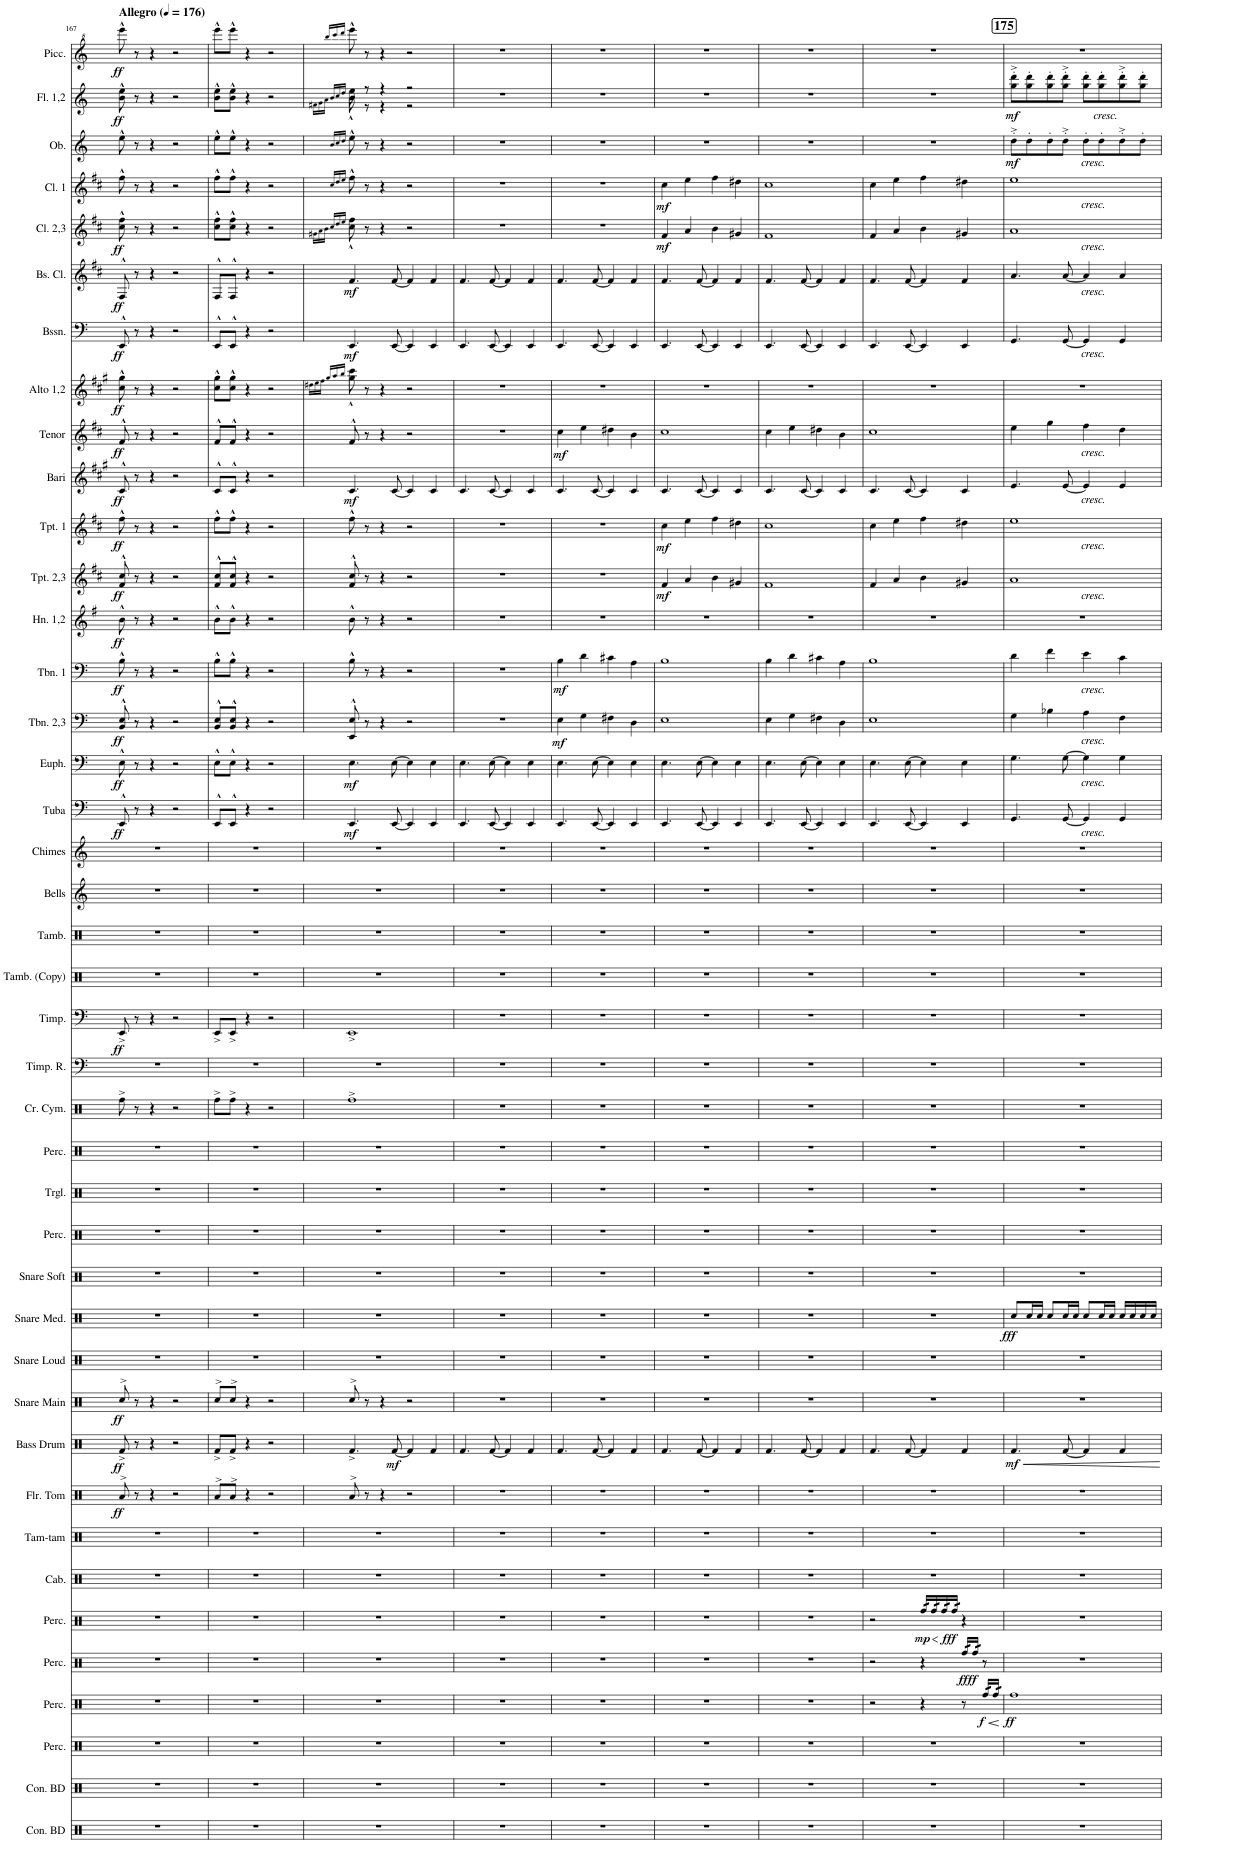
**kern	**kern	**kern	**kern	**dynam	**kern	**dynam	**kern	**dynam	**kern	**kern	**kern	**dynam	**kern	**dynam	**kern	**dynam	**kern	**kern	**dynam	**kern	**kern	**kern	**kern	**kern	**kern	**kern	**dynam	**kern	**kern	**kern	**kern	**kern	**dynam	**kern	**dynam	**kern	**dynam	**kern	**dynam	**kern	**dynam	**kern	**dynam	**kern	**dynam	**kern	**dynam	**kern	**dynam	**kern	**dynam	**kern	**dynam	**kern	**dynam	**kern	**dynam	**kern	**dynam	**kern	**dynam	**kern	**dynam	**kern	**dynam
*part41	*part40	*part39	*part38	*part38	*part37	*part37	*part36	*part36	*part35	*part34	*part33	*part33	*part32	*part32	*part31	*part31	*part30	*part29	*part29	*part28	*part27	*part26	*part25	*part24	*part23	*part22	*part22	*part21	*part20	*part19	*part18	*part17	*part17	*part16	*part16	*part15	*part15	*part14	*part14	*part13	*part13	*part12	*part12	*part11	*part11	*part10	*part10	*part9	*part9	*part8	*part8	*part7	*part7	*part6	*part6	*part5	*part5	*part4	*part4	*part3	*part3	*part2	*part2	*part1	*part1
*staff41	*staff40	*staff39	*staff38	*staff38	*staff37	*staff37	*staff36	*staff36	*staff35	*staff34	*staff33	*staff33	*staff32	*staff32	*staff31	*staff31	*staff30	*staff29	*staff29	*staff28	*staff27	*staff26	*staff25	*staff24	*staff23	*staff22	*staff22	*staff21	*staff20	*staff19	*staff18	*staff17	*staff17	*staff16	*staff16	*staff15	*staff15	*staff14	*staff14	*staff13	*staff13	*staff12	*staff12	*staff11	*staff11	*staff10	*staff10	*staff9	*staff9	*staff8	*staff8	*staff7	*staff7	*staff6	*staff6	*staff5	*staff5	*staff4	*staff4	*staff3	*staff3	*staff2	*staff2	*staff1	*staff1
*I"Concert Bass Drum	*I"Concert Bass Drum	*I"Percussion	*I"Percussion	*	*I"Percussion	*	*I"Percussion	*	*I"Cabasa	*I"Large Tam-tam	*I"Deep Floor Tom	*	*I"Bass Drum	*	*I"Snare Main	*	*I"Snare Loud	*I"Snare Medium	*	*I"Snare Soft	*I"Snare Drum Bass Drum	*I"Triangle	*I"Percussion	*I"Crash Cymbal	*I"Timpani Rolls	*I"Timpani	*	*I"Tambourine (Copy)	*I"Tambourine	*I"Bells	*I"Chimes	*I"Tuba	*	*I"Euphonium	*	*I"2nd &amp; 3rd Trombones	*	*I"1st Trombone	*	*I"1st &amp; 2nd Horns in F	*	*I"2nd &amp; 3rd Bb Trumpets	*	*I"1st Bb Trumpet	*	*I"Eb Baritone Saxophone	*	*I"Bb Tenor Saxophone	*	*I"1st &amp; 2nd Eb Alto Saxophones	*	*I"Bassoon	*	*I"Bb Bass Clarinet	*	*I"2nd &amp; 3rd Bb Clarinets	*	*I"1st Bb Clarinet	*	*I"Oboe	*	*I"1st &amp; 2nd Flutes	*	*I"Piccolo	*
*I'Con. BD	*I'Con. BD	*I'Perc.	*I'Perc.	*	*I'Perc.	*	*I'Perc.	*	*I'Cab.	*I'Tam-tam	*I'Flr. Tom	*	*I'Bass Drum	*	*I'Snare Main	*	*I'Snare Loud	*I'Snare Med.	*	*I'Snare Soft	*	*I'Trgl.	*I'Perc.	*I'Cr. Cym.	*I'Timp. R.	*I'Timp.	*	*I'Tamb. (Copy)	*I'Tamb.	*I'Bells	*I'Chimes	*I'Tuba	*	*I'Euph.	*	*I'Tbn. 2,3	*	*I'Tbn. 1	*	*I'Hn. 1,2	*	*I'Tpt. 2,3	*	*I'Tpt. 1	*	*I'Bari	*	*I'Tenor	*	*I'Alto 1,2	*	*I'Bssn.	*	*I'Bs. Cl.	*	*I'Cl. 2,3	*	*I'Cl. 1	*	*I'Ob.	*	*I'Fl. 1,2	*	*I'Picc.	*
!!LO:PB:g=z
*clefX	*clefX	*clefX	*clefX	*	*clefX	*	*clefX	*	*clefX	*clefX	*clefX	*	*clefX	*	*clefX	*	*clefX	*clefX	*	*clefX	*clefX	*clefX	*clefX	*clefX	*clefF4	*clefF4	*	*clefX	*clefX	*clefG2	*clefG2	*clefF4	*	*clefF4	*	*clefF4	*	*clefF4	*	*clefG2	*	*clefG2	*	*clefG2	*	*clefG2	*	*clefG2	*	*clefG2	*	*clefF4	*	*clefG2	*	*clefG2	*	*clefG2	*	*clefG2	*	*clefG2	*	*clefG^2	*
*	*	*	*	*	*	*	*	*	*	*	*	*	*	*	*	*	*	*	*	*	*	*	*	*	*	*	*	*	*	*Trd-14c-24	*	*	*	*	*	*	*	*	*	*Trd4c7	*	*Trd1c2	*	*Trd1c2	*	*Trd12c21	*	*Trd8c14	*	*Trd5c9	*	*	*	*Trd8c14	*	*Trd1c2	*	*Trd1c2	*	*	*	*	*	*Trd-7c-12	*
*k[]	*k[]	*k[]	*k[]	*	*k[]	*	*k[]	*	*k[]	*k[]	*k[]	*	*k[]	*	*k[]	*	*k[]	*k[]	*	*k[]	*k[]	*k[]	*k[]	*k[]	*k[]	*k[]	*	*k[]	*k[]	*k[]	*k[]	*k[]	*	*k[]	*	*k[]	*	*k[]	*	*k[f#]	*	*k[f#c#]	*	*k[f#c#]	*	*k[f#c#g#]	*	*k[f#c#]	*	*k[f#c#g#]	*	*k[]	*	*k[f#c#]	*	*k[f#c#]	*	*k[f#c#]	*	*k[]	*	*k[]	*	*k[]	*
*M4/4	*M4/4	*M4/4	*M4/4	*	*M4/4	*	*M4/4	*	*M4/4	*M4/4	*M4/4	*	*M4/4	*	*M4/4	*	*M4/4	*M4/4	*	*M4/4	*M4/4	*M4/4	*M4/4	*M4/4	*M4/4	*M4/4	*	*M4/4	*M4/4	*M4/4	*M4/4	*M4/4	*	*M4/4	*	*M4/4	*	*M4/4	*	*M4/4	*	*M4/4	*	*M4/4	*	*M4/4	*	*M4/4	*	*M4/4	*	*M4/4	*	*M4/4	*	*M4/4	*	*M4/4	*	*M4/4	*	*M4/4	*	*M4/4	*
*MM176	*MM176	*MM176	*MM176	*	*MM176	*	*MM176	*	*MM176	*MM176	*MM176	*	*MM176	*	*MM176	*	*MM176	*MM176	*	*MM176	*MM176	*MM176	*MM176	*MM176	*MM176	*MM176	*	*MM176	*MM176	*MM176	*MM176	*MM176	*	*MM176	*	*MM176	*	*MM176	*	*MM176	*	*MM176	*	*MM176	*	*MM176	*	*MM176	*	*MM176	*	*MM176	*	*MM176	*	*MM176	*	*MM176	*	*MM176	*	*MM176	*	*MM176	*
=167	=167	=167	=167	=167	=167	=167	=167	=167	=167	=167	=167	=167	=167	=167	=167	=167	=167	=167	=167	=167	=167	=167	=167	=167	=167	=167	=167	=167	=167	=167	=167	=167	=167	=167	=167	=167	=167	=167	=167	=167	=167	=167	=167	=167	=167	=167	=167	=167	=167	=167	=167	=167	=167	=167	=167	=167	=167	=167	=167	=167	=167	=167	=167	=167	=167
!	!	!	!	!	!	!	!	!	!	!	!	!	!	!	!	!	!	!	!	!	!	!	!	!	!	!	!	!	!	!	!	!	!	!	!	!	!	!	!	!	!	!	!	!	!	!	!	!	!	!	!	!	!	!	!	!	!	!	!	!	!	!	!	!LO:TX:a:B:t=Allegro	!
!	!	!	!	!	!	!	!	!	!	!	!	!LO:DY:b	!	!LO:DY:b	!	!LO:DY:b	!	!	!	!	!	!	!	!	!	!	!LO:DY:b	!	!	!	!	!	!LO:DY:b	!	!LO:DY:b	!	!LO:DY:b	!	!LO:DY:b	!	!LO:DY:b	!	!LO:DY:b	!	!LO:DY:b	!	!LO:DY:b	!	!LO:DY:b	!	!LO:DY:b	!	!LO:DY:b	!	!LO:DY:b	!	!LO:DY:b	!	!	!	!	!	!LO:DY:b	!	!LO:DY:b
1r	1r	1r	1r	.	1r	.	1r	.	1r	1r	8Ra^>/	ff	8Rf^/	ff	8Rcc^>/	ff	1r	1r	.	1r	1r	1r	1r	8Rff^\	1r	8EE^/	ff	1r	1r	1r	1r	8EE^^/	ff	8E^^\	ff	8BB/^^ 8E/^^	ff	8B^^\	ff	8b^^\	ff	8f#/^^ 8cc#/^^	ff	8ff#^^\	ff	8c#^^/	ff	8f#^^/	ff	8cc#\^^ 8gg#\^^	ff	8EE^^/	ff	8F#^^/	ff	8cc#\^^ 8ff#\^^	ff	8ff#^^\	.	8ee^^\	.	8b\^^ 8ee\^^	ff	8eeee^^\	ff
.	.	.	.	.	.	.	.	.	.	.	8r	.	8r	.	8r	.	.	.	.	.	.	.	.	8r	.	8r	.	.	.	.	.	8r	.	8r	.	8r	.	8r	.	8r	.	8r	.	8r	.	8r	.	8r	.	8r	.	8r	.	8r	.	8r	.	8r	.	8r	.	8r	.	8r	.
.	.	.	.	.	.	.	.	.	.	.	4r	.	4r	.	4r	.	.	.	.	.	.	.	.	4r	.	4r	.	.	.	.	.	4r	.	4r	.	4r	.	4r	.	4r	.	4r	.	4r	.	4r	.	4r	.	4r	.	4r	.	4r	.	4r	.	4r	.	4r	.	4r	.	4r	.
.	.	.	.	.	.	.	.	.	.	.	2r	.	2r	.	2r	.	.	.	.	.	.	.	.	2r	.	2r	.	.	.	.	.	2r	.	2r	.	2r	.	2r	.	2r	.	2r	.	2r	.	2r	.	2r	.	2r	.	2r	.	2r	.	2r	.	2r	.	2r	.	2r	.	2r	.
=168	=168	=168	=168	=168	=168	=168	=168	=168	=168	=168	=168	=168	=168	=168	=168	=168	=168	=168	=168	=168	=168	=168	=168	=168	=168	=168	=168	=168	=168	=168	=168	=168	=168	=168	=168	=168	=168	=168	=168	=168	=168	=168	=168	=168	=168	=168	=168	=168	=168	=168	=168	=168	=168	=168	=168	=168	=168	=168	=168	=168	=168	=168	=168	=168	=168
1r	1r	1r	1r	.	1r	.	1r	.	1r	1r	8Ra^>/L	.	8Rf^/L	.	8Rcc^>/L	.	1r	1r	.	1r	1r	1r	1r	8Rff^\L	1r	8EE^/L	.	1r	1r	1r	1r	8EE^^/L	.	8E^^\L	.	8BB/^^ 8E/^^L	.	8B^^\L	.	8b^^\L	.	8f#/^^ 8cc#/^^L	.	8ff#^^\L	.	8c#^^/L	.	8f#^^/L	.	8cc#\^^ 8gg#\^^L	.	8EE^^/L	.	8F#^^/L	.	8cc#\^^ 8ff#\^^L	.	8ff#^^\L	.	8ee^^\L	.	8b\^^ 8ee\^^L	.	8eeee^^\L	.
.	.	.	.	.	.	.	.	.	.	.	8Ra^>/J	.	8Rf^/J	.	8Rcc^>/J	.	.	.	.	.	.	.	.	8Rff^\J	.	8EE^/J	.	.	.	.	.	8EE^^/J	.	8E^^\J	.	8BB/^^ 8E/^^J	.	8B^^\J	.	8b^^\J	.	8f#/^^ 8cc#/^^J	.	8ff#^^\J	.	8c#^^/J	.	8f#^^/J	.	8cc#\^^ 8gg#\^^J	.	8EE^^/J	.	8F#^^/J	.	8cc#\^^ 8ff#\^^J	.	8ff#^^\J	.	8ee^^\J	.	8b\^^ 8ee\^^J	.	8eeee^^\J	.
.	.	.	.	.	.	.	.	.	.	.	4r	.	4r	.	4r	.	.	.	.	.	.	.	.	4r	.	4r	.	.	.	.	.	4r	.	4r	.	4r	.	4r	.	4r	.	4r	.	4r	.	4r	.	4r	.	4r	.	4r	.	4r	.	4r	.	4r	.	4r	.	4r	.	4r	.
.	.	.	.	.	.	.	.	.	.	.	2r	.	2r	.	2r	.	.	.	.	.	.	.	.	2r	.	2r	.	.	.	.	.	2r	.	2r	.	2r	.	2r	.	2r	.	2r	.	2r	.	2r	.	2r	.	2r	.	2r	.	2r	.	2r	.	2r	.	2r	.	2r	.	2r	.
=169	=169	=169	=169	=169	=169	=169	=169	=169	=169	=169	=169	=169	=169	=169	=169	=169	=169	=169	=169	=169	=169	=169	=169	=169	=169	=169	=169	=169	=169	=169	=169	=169	=169	=169	=169	=169	=169	=169	=169	=169	=169	=169	=169	=169	=169	=169	=169	=169	=169	=169	=169	=169	=169	=169	=169	=169	=169	=169	=169	=169	=169	=169	=169	=169	=169
*	*	*	*	*	*	*	*	*	*	*	*	*	*	*	*	*	*	*	*	*	*	*	*	*	*	*	*	*	*	*	*	*	*	*	*	*	*	*	*	*	*	*	*	*	*	*	*	*	*	*^	*	*	*	*	*	*^	*	*	*	*	*	*^	*	*	*
.	.	.	.	.	.	.	.	.	.	.	.	.	.	.	.	.	.	.	.	.	.	.	.	.	.	.	.	.	.	.	.	.	.	.	.	.	.	.	.	.	.	.	.	.	.	.	.	.	.	16qgg#/LL	16qdd#X\LL	.	.	.	.	.	16qcc#/LL	16qg#X\LL	.	16qcc#/LL	.	16qb/LL	.	16qb/LL	16qf#X\LL	.	16qbbb/LL	.
.	.	.	.	.	.	.	.	.	.	.	.	.	.	.	.	.	.	.	.	.	.	.	.	.	.	.	.	.	.	.	.	.	.	.	.	.	.	.	.	.	.	.	.	.	.	.	.	.	.	16qaa/	16qee\	.	.	.	.	.	16qdd/	16qa\	.	16qdd/	.	16qcc/	.	16qcc/	16qg\	.	16qcccc/	.
.	.	.	.	.	.	.	.	.	.	.	.	.	.	.	.	.	.	.	.	.	.	.	.	.	.	.	.	.	.	.	.	.	.	.	.	.	.	.	.	.	.	.	.	.	.	.	.	.	.	16qbb/JJ	16qff#\JJ	.	.	.	.	.	16qee/JJ	16qb\JJ	.	16qee/JJ	.	16qdd/JJ	.	16qdd/JJ	16qa\JJ	.	16qdddd/JJ	.
!	!	!	!	!	!	!	!	!	!	!	!	!	!	!	!	!	!	!	!	!	!	!	!	!	!	!	!	!	!	!	!	!	!LO:DY:b	!	!LO:DY:b	!	!	!	!	!	!	!	!	!	!	!	!LO:DY:b	!	!	!	!	!	!	!LO:DY:b	!	!LO:DY:b	!	!	!	!	!	!	!	!	!	!	!	!
1r	1r	1r	1r	.	1r	.	1r	.	1r	1r	8Ra^>/	.	4.Rf^/	.	8Rcc^>/	.	1r	1r	.	1r	1r	1r	1r	1Rff^	1r	1EE^	.	1r	1r	1r	1r	4.EE/	mf	4.E\	mf	8EE/^^ 8E/^^	.	8B^^\	.	8b^^\	.	8f#/^^ 8cc#/^^	.	8ff#^^\	.	4.c#/	mf	8f#^^/	.	8ccc#^^\	8gg#^^\	.	4.EE/	mf	4.f#/	mf	8ff#^^\	8cc#^^\	.	8ff#^^\	.	8ee^^\	.	8ee^^\	8b^^\	.	8eeee^^\	.
.	.	.	.	.	.	.	.	.	.	.	8r	.	.	.	8r	.	.	.	.	.	.	.	.	.	.	.	.	.	.	.	.	.	.	.	.	8r	.	8r	.	8r	.	8r	.	8r	.	.	.	8r	.	8r	8ryy	.	.	.	.	.	8r	8ryy	.	8r	.	8r	.	8r	8r	.	8r	.
.	.	.	.	.	.	.	.	.	.	.	4r	.	.	.	4r	.	.	.	.	.	.	.	.	.	.	.	.	.	.	.	.	.	.	.	.	4r	.	4r	.	4r	.	4r	.	4r	.	.	.	4r	.	4r	4ryy	.	.	.	.	.	4r	4ryy	.	4r	.	4r	.	4r	4r	.	4r	.
!	!	!	!	!	!	!	!	!	!	!	!	!	!	!LO:DY:b	!	!	!	!	!	!	!	!	!	!	!	!	!	!	!	!	!	!	!	!	!	!	!	!	!	!	!	!	!	!	!	!	!	!	!	!	!	!	!	!	!	!	!	!	!	!	!	!	!	!	!	!	!	!
.	.	.	.	.	.	.	.	.	.	.	.	.	[8Rf/	mf	.	.	.	.	.	.	.	.	.	.	.	.	.	.	.	.	.	[8EE/	.	[8E\	.	.	.	.	.	.	.	.	.	.	.	[8c#/	.	.	.	.	.	.	[8EE/	.	[8f#/	.	.	.	.	.	.	.	.	.	.	.	.	.
.	.	.	.	.	.	.	.	.	.	.	2r	.	4Rf/]	.	2r	.	.	.	.	.	.	.	.	.	.	.	.	.	.	.	.	4EE/]	.	4E\]	.	2r	.	2r	.	2r	.	2r	.	2r	.	4c#/]	.	2r	.	2r	2ryy	.	4EE/]	.	4f#/]	.	2r	2ryy	.	2r	.	2r	.	2r	2r	.	2r	.
.	.	.	.	.	.	.	.	.	.	.	.	.	4Rf/	.	.	.	.	.	.	.	.	.	.	.	.	.	.	.	.	.	.	4EE/	.	4E\	.	.	.	.	.	.	.	.	.	.	.	4c#/	.	.	.	.	.	.	4EE/	.	4f#/	.	.	.	.	.	.	.	.	.	.	.	.	.
*	*	*	*	*	*	*	*	*	*	*	*	*	*	*	*	*	*	*	*	*	*	*	*	*	*	*	*	*	*	*	*	*	*	*	*	*	*	*	*	*	*	*	*	*	*	*	*	*	*	*v	*v	*	*	*	*	*	*v	*v	*	*	*	*	*	*v	*v	*	*	*
=170	=170	=170	=170	=170	=170	=170	=170	=170	=170	=170	=170	=170	=170	=170	=170	=170	=170	=170	=170	=170	=170	=170	=170	=170	=170	=170	=170	=170	=170	=170	=170	=170	=170	=170	=170	=170	=170	=170	=170	=170	=170	=170	=170	=170	=170	=170	=170	=170	=170	=170	=170	=170	=170	=170	=170	=170	=170	=170	=170	=170	=170	=170	=170	=170	=170
1r	1r	1r	1r	.	1r	.	1r	.	1r	1r	1r	.	4.Rf/	.	1r	.	1r	1r	.	1r	1r	1r	1r	1r	1r	1r	.	1r	1r	1r	1r	4.EE/	.	4.E\	.	1r	.	1r	.	1r	.	1r	.	1r	.	4.c#/	.	1r	.	1r	.	4.EE/	.	4.f#/	.	1r	.	1r	.	1r	.	1r	.	1r	.
.	.	.	.	.	.	.	.	.	.	.	.	.	[8Rf/	.	.	.	.	.	.	.	.	.	.	.	.	.	.	.	.	.	.	[8EE/	.	[8E\	.	.	.	.	.	.	.	.	.	.	.	[8c#/	.	.	.	.	.	[8EE/	.	[8f#/	.	.	.	.	.	.	.	.	.	.	.
.	.	.	.	.	.	.	.	.	.	.	.	.	4Rf/]	.	.	.	.	.	.	.	.	.	.	.	.	.	.	.	.	.	.	4EE/]	.	4E\]	.	.	.	.	.	.	.	.	.	.	.	4c#/]	.	.	.	.	.	4EE/]	.	4f#/]	.	.	.	.	.	.	.	.	.	.	.
.	.	.	.	.	.	.	.	.	.	.	.	.	4Rf/	.	.	.	.	.	.	.	.	.	.	.	.	.	.	.	.	.	.	4EE/	.	4E\	.	.	.	.	.	.	.	.	.	.	.	4c#/	.	.	.	.	.	4EE/	.	4f#/	.	.	.	.	.	.	.	.	.	.	.
=171	=171	=171	=171	=171	=171	=171	=171	=171	=171	=171	=171	=171	=171	=171	=171	=171	=171	=171	=171	=171	=171	=171	=171	=171	=171	=171	=171	=171	=171	=171	=171	=171	=171	=171	=171	=171	=171	=171	=171	=171	=171	=171	=171	=171	=171	=171	=171	=171	=171	=171	=171	=171	=171	=171	=171	=171	=171	=171	=171	=171	=171	=171	=171	=171	=171
!	!	!	!	!	!	!	!	!	!	!	!	!	!	!	!	!	!	!	!	!	!	!	!	!	!	!	!	!	!	!	!	!	!	!	!	!	!LO:DY:b	!	!LO:DY:b	!	!	!	!	!	!	!	!	!	!LO:DY:b	!	!	!	!	!	!	!	!	!	!	!	!	!	!	!	!
1r	1r	1r	1r	.	1r	.	1r	.	1r	1r	1r	.	4.Rf/	.	1r	.	1r	1r	.	1r	1r	1r	1r	1r	1r	1r	.	1r	1r	1r	1r	4.EE/	.	4.E\	.	4E\	mf	4B\	mf	1r	.	1r	.	1r	.	4.c#/	.	4cc#\	mf	1r	.	4.EE/	.	4.f#/	.	1r	.	1r	.	1r	.	1r	.	1r	.
.	.	.	.	.	.	.	.	.	.	.	.	.	.	.	.	.	.	.	.	.	.	.	.	.	.	.	.	.	.	.	.	.	.	.	.	4G\	.	4d\	.	.	.	.	.	.	.	.	.	4ee\	.	.	.	.	.	.	.	.	.	.	.	.	.	.	.	.	.
.	.	.	.	.	.	.	.	.	.	.	.	.	[8Rf/	.	.	.	.	.	.	.	.	.	.	.	.	.	.	.	.	.	.	[8EE/	.	[8E\	.	.	.	.	.	.	.	.	.	.	.	[8c#/	.	.	.	.	.	[8EE/	.	[8f#/	.	.	.	.	.	.	.	.	.	.	.
.	.	.	.	.	.	.	.	.	.	.	.	.	4Rf/]	.	.	.	.	.	.	.	.	.	.	.	.	.	.	.	.	.	.	4EE/]	.	4E\]	.	4F#X\	.	4c#X\	.	.	.	.	.	.	.	4c#/]	.	4dd#X\	.	.	.	4EE/]	.	4f#/]	.	.	.	.	.	.	.	.	.	.	.
.	.	.	.	.	.	.	.	.	.	.	.	.	4Rf/	.	.	.	.	.	.	.	.	.	.	.	.	.	.	.	.	.	.	4EE/	.	4E\	.	4D\	.	4A\	.	.	.	.	.	.	.	4c#/	.	4b\	.	.	.	4EE/	.	4f#/	.	.	.	.	.	.	.	.	.	.	.
=172	=172	=172	=172	=172	=172	=172	=172	=172	=172	=172	=172	=172	=172	=172	=172	=172	=172	=172	=172	=172	=172	=172	=172	=172	=172	=172	=172	=172	=172	=172	=172	=172	=172	=172	=172	=172	=172	=172	=172	=172	=172	=172	=172	=172	=172	=172	=172	=172	=172	=172	=172	=172	=172	=172	=172	=172	=172	=172	=172	=172	=172	=172	=172	=172	=172
!	!	!	!	!	!	!	!	!	!	!	!	!	!	!	!	!	!	!	!	!	!	!	!	!	!	!	!	!	!	!	!	!	!	!	!	!	!	!	!	!	!	!	!LO:DY:b	!	!LO:DY:b	!	!	!	!	!	!	!	!	!	!	!	!LO:DY:b	!	!LO:DY:b	!	!	!	!	!	!
1r	1r	1r	1r	.	1r	.	1r	.	1r	1r	1r	.	4.Rf/	.	1r	.	1r	1r	.	1r	1r	1r	1r	1r	1r	1r	.	1r	1r	1r	1r	4.EE/	.	4.E\	.	1E	.	1B	.	1r	.	4f#/	mf	4cc#\	mf	4.c#/	.	1cc#	.	1r	.	4.EE/	.	4.f#/	.	4f#/	mf	4cc#\	mf	1r	.	1r	.	1r	.
.	.	.	.	.	.	.	.	.	.	.	.	.	.	.	.	.	.	.	.	.	.	.	.	.	.	.	.	.	.	.	.	.	.	.	.	.	.	.	.	.	.	4a/	.	4ee\	.	.	.	.	.	.	.	.	.	.	.	4a/	.	4ee\	.	.	.	.	.	.	.
.	.	.	.	.	.	.	.	.	.	.	.	.	[8Rf/	.	.	.	.	.	.	.	.	.	.	.	.	.	.	.	.	.	.	[8EE/	.	[8E\	.	.	.	.	.	.	.	.	.	.	.	[8c#/	.	.	.	.	.	[8EE/	.	[8f#/	.	.	.	.	.	.	.	.	.	.	.
.	.	.	.	.	.	.	.	.	.	.	.	.	4Rf/]	.	.	.	.	.	.	.	.	.	.	.	.	.	.	.	.	.	.	4EE/]	.	4E\]	.	.	.	.	.	.	.	4b\	.	4ff#\	.	4c#/]	.	.	.	.	.	4EE/]	.	4f#/]	.	4b\	.	4ff#\	.	.	.	.	.	.	.
.	.	.	.	.	.	.	.	.	.	.	.	.	4Rf/	.	.	.	.	.	.	.	.	.	.	.	.	.	.	.	.	.	.	4EE/	.	4E\	.	.	.	.	.	.	.	4g#X/	.	4dd#X\	.	4c#/	.	.	.	.	.	4EE/	.	4f#/	.	4g#X/	.	4dd#X\	.	.	.	.	.	.	.
=173	=173	=173	=173	=173	=173	=173	=173	=173	=173	=173	=173	=173	=173	=173	=173	=173	=173	=173	=173	=173	=173	=173	=173	=173	=173	=173	=173	=173	=173	=173	=173	=173	=173	=173	=173	=173	=173	=173	=173	=173	=173	=173	=173	=173	=173	=173	=173	=173	=173	=173	=173	=173	=173	=173	=173	=173	=173	=173	=173	=173	=173	=173	=173	=173	=173
1r	1r	1r	1r	.	1r	.	1r	.	1r	1r	1r	.	4.Rf/	.	1r	.	1r	1r	.	1r	1r	1r	1r	1r	1r	1r	.	1r	1r	1r	1r	4.EE/	.	4.E\	.	4E\	.	4B\	.	1r	.	1f#	.	1cc#	.	4.c#/	.	4cc#\	.	1r	.	4.EE/	.	4.f#/	.	1f#	.	1cc#	.	1r	.	1r	.	1r	.
.	.	.	.	.	.	.	.	.	.	.	.	.	.	.	.	.	.	.	.	.	.	.	.	.	.	.	.	.	.	.	.	.	.	.	.	4G\	.	4d\	.	.	.	.	.	.	.	.	.	4ee\	.	.	.	.	.	.	.	.	.	.	.	.	.	.	.	.	.
.	.	.	.	.	.	.	.	.	.	.	.	.	[8Rf/	.	.	.	.	.	.	.	.	.	.	.	.	.	.	.	.	.	.	[8EE/	.	[8E\	.	.	.	.	.	.	.	.	.	.	.	[8c#/	.	.	.	.	.	[8EE/	.	[8f#/	.	.	.	.	.	.	.	.	.	.	.
.	.	.	.	.	.	.	.	.	.	.	.	.	4Rf/]	.	.	.	.	.	.	.	.	.	.	.	.	.	.	.	.	.	.	4EE/]	.	4E\]	.	4F#X\	.	4c#X\	.	.	.	.	.	.	.	4c#/]	.	4dd#X\	.	.	.	4EE/]	.	4f#/]	.	.	.	.	.	.	.	.	.	.	.
.	.	.	.	.	.	.	.	.	.	.	.	.	4Rf/	.	.	.	.	.	.	.	.	.	.	.	.	.	.	.	.	.	.	4EE/	.	4E\	.	4D\	.	4A\	.	.	.	.	.	.	.	4c#/	.	4b\	.	.	.	4EE/	.	4f#/	.	.	.	.	.	.	.	.	.	.	.
=174	=174	=174	=174	=174	=174	=174	=174	=174	=174	=174	=174	=174	=174	=174	=174	=174	=174	=174	=174	=174	=174	=174	=174	=174	=174	=174	=174	=174	=174	=174	=174	=174	=174	=174	=174	=174	=174	=174	=174	=174	=174	=174	=174	=174	=174	=174	=174	=174	=174	=174	=174	=174	=174	=174	=174	=174	=174	=174	=174	=174	=174	=174	=174	=174	=174
1r	1r	1r	2r	.	2r	.	2r	.	1r	1r	1r	.	4.Rf/	.	1r	.	1r	1r	.	1r	1r	1r	1r	1r	1r	1r	.	1r	1r	1r	1r	4.EE/	.	4.E\	.	1E	.	1B	.	1r	.	4f#/	.	4cc#\	.	4.c#/	.	1cc#	.	1r	.	4.EE/	.	4.f#/	.	4f#/	.	4cc#\	.	1r	.	1r	.	1r	.
.	.	.	.	.	.	.	.	.	.	.	.	.	.	.	.	.	.	.	.	.	.	.	.	.	.	.	.	.	.	.	.	.	.	.	.	.	.	.	.	.	.	4a/	.	4ee\	.	.	.	.	.	.	.	.	.	.	.	4a/	.	4ee\	.	.	.	.	.	.	.
.	.	.	.	.	.	.	.	.	.	.	.	.	[8Rf/	.	.	.	.	.	.	.	.	.	.	.	.	.	.	.	.	.	.	[8EE/	.	[8E\	.	.	.	.	.	.	.	.	.	.	.	[8c#/	.	.	.	.	.	[8EE/	.	[8f#/	.	.	.	.	.	.	.	.	.	.	.
!	!	!	!	!	!	!	!	!LO:HP:b	!	!	!	!	!	!	!	!	!	!	!	!	!	!	!	!	!	!	!	!	!	!	!	!	!	!	!	!	!	!	!	!	!	!	!	!	!	!	!	!	!	!	!	!	!	!	!	!	!	!	!	!	!	!	!	!	!
!	!	!	!	!	!	!	!	!LO:DY:n=1:b	!	!	!	!	!	!	!	!	!	!	!	!	!	!	!	!	!	!	!	!	!	!	!	!	!	!	!	!	!	!	!	!	!	!	!	!	!	!	!	!	!	!	!	!	!	!	!	!	!	!	!	!	!	!	!	!	!
*	*	*	*	*	*	*	*tremolo	*	*	*	*	*	*	*	*	*	*	*	*	*	*	*	*	*	*	*	*	*	*	*	*	*	*	*	*	*	*	*	*	*	*	*	*	*	*	*	*	*	*	*	*	*	*	*	*	*	*	*	*	*	*	*	*	*	*
.	.	.	4r	.	4r	.	32Rff/LLL	< mp	.	.	.	.	4Rf/]	.	.	.	.	.	.	.	.	.	.	.	.	.	.	.	.	.	.	4EE/]	.	4E\]	.	.	.	.	.	.	.	4b\	.	4ff#\	.	4c#/]	.	.	.	.	.	4EE/]	.	4f#/]	.	4b\	.	4ff#\	.	.	.	.	.	.	.
.	.	.	.	.	.	.	32Rff/	.	.	.	.	.	.	.	.	.	.	.	.	.	.	.	.	.	.	.	.	.	.	.	.	.	.	.	.	.	.	.	.	.	.	.	.	.	.	.	.	.	.	.	.	.	.	.	.	.	.	.	.	.	.	.	.	.	.
.	.	.	.	.	.	.	32Rff/	.	.	.	.	.	.	.	.	.	.	.	.	.	.	.	.	.	.	.	.	.	.	.	.	.	.	.	.	.	.	.	.	.	.	.	.	.	.	.	.	.	.	.	.	.	.	.	.	.	.	.	.	.	.	.	.	.	.
.	.	.	.	.	.	.	32Rff/	.	.	.	.	.	.	.	.	.	.	.	.	.	.	.	.	.	.	.	.	.	.	.	.	.	.	.	.	.	.	.	.	.	.	.	.	.	.	.	.	.	.	.	.	.	.	.	.	.	.	.	.	.	.	.	.	.	.
.	.	.	.	.	.	.	32Rff/	.	.	.	.	.	.	.	.	.	.	.	.	.	.	.	.	.	.	.	.	.	.	.	.	.	.	.	.	.	.	.	.	.	.	.	.	.	.	.	.	.	.	.	.	.	.	.	.	.	.	.	.	.	.	.	.	.	.
.	.	.	.	.	.	.	32Rff/	.	.	.	.	.	.	.	.	.	.	.	.	.	.	.	.	.	.	.	.	.	.	.	.	.	.	.	.	.	.	.	.	.	.	.	.	.	.	.	.	.	.	.	.	.	.	.	.	.	.	.	.	.	.	.	.	.	.
!	!	!	!	!	!	!	!	!LO:DY:n=2:b	!	!	!	!	!	!	!	!	!	!	!	!	!	!	!	!	!	!	!	!	!	!	!	!	!	!	!	!	!	!	!	!	!	!	!	!	!	!	!	!	!	!	!	!	!	!	!	!	!	!	!	!	!	!	!	!	!
.	.	.	.	.	.	.	32Rff/	[ fff	.	.	.	.	.	.	.	.	.	.	.	.	.	.	.	.	.	.	.	.	.	.	.	.	.	.	.	.	.	.	.	.	.	.	.	.	.	.	.	.	.	.	.	.	.	.	.	.	.	.	.	.	.	.	.	.	.
.	.	.	.	.	.	.	32Rff/JJJ	.	.	.	.	.	.	.	.	.	.	.	.	.	.	.	.	.	.	.	.	.	.	.	.	.	.	.	.	.	.	.	.	.	.	.	.	.	.	.	.	.	.	.	.	.	.	.	.	.	.	.	.	.	.	.	.	.	.
*	*	*	*	*	*	*	*Xtremolo	*	*	*	*	*	*	*	*	*	*	*	*	*	*	*	*	*	*	*	*	*	*	*	*	*	*	*	*	*	*	*	*	*	*	*	*	*	*	*	*	*	*	*	*	*	*	*	*	*	*	*	*	*	*	*	*	*	*
!	!	!	!	!	!	!LO:DY:b	!	!	!	!	!	!	!	!	!	!	!	!	!	!	!	!	!	!	!	!	!	!	!	!	!	!	!	!	!	!	!	!	!	!	!	!	!	!	!	!	!	!	!	!	!	!	!	!	!	!	!	!	!	!	!	!	!	!	!
*	*	*	*	*	*tremolo	*	*	*	*	*	*	*	*	*	*	*	*	*	*	*	*	*	*	*	*	*	*	*	*	*	*	*	*	*	*	*	*	*	*	*	*	*	*	*	*	*	*	*	*	*	*	*	*	*	*	*	*	*	*	*	*	*	*	*	*
.	.	.	8r	.	32Rff/LLL	f	4r	.	.	.	.	.	4Rf/	.	.	.	.	.	.	.	.	.	.	.	.	.	.	.	.	.	.	4EE/	.	4E\	.	.	.	.	.	.	.	4g#X/	.	4dd#X\	.	4c#/	.	.	.	.	.	4EE/	.	4f#/	.	4g#X/	.	4dd#X\	.	.	.	.	.	.	.
.	.	.	.	.	32Rff/	.	.	.	.	.	.	.	.	.	.	.	.	.	.	.	.	.	.	.	.	.	.	.	.	.	.	.	.	.	.	.	.	.	.	.	.	.	.	.	.	.	.	.	.	.	.	.	.	.	.	.	.	.	.	.	.	.	.	.	.
!	!	!	!	!	!	!LO:DY:b	!	!	!	!	!	!	!	!	!	!	!	!	!	!	!	!	!	!	!	!	!	!	!	!	!	!	!	!	!	!	!	!	!	!	!	!	!	!	!	!	!	!	!	!	!	!	!	!	!	!	!	!	!	!	!	!	!	!	!
.	.	.	.	.	32Rff/	fff	.	.	.	.	.	.	.	.	.	.	.	.	.	.	.	.	.	.	.	.	.	.	.	.	.	.	.	.	.	.	.	.	.	.	.	.	.	.	.	.	.	.	.	.	.	.	.	.	.	.	.	.	.	.	.	.	.	.	.
.	.	.	.	.	32Rff/JJJ	.	.	.	.	.	.	.	.	.	.	.	.	.	.	.	.	.	.	.	.	.	.	.	.	.	.	.	.	.	.	.	.	.	.	.	.	.	.	.	.	.	.	.	.	.	.	.	.	.	.	.	.	.	.	.	.	.	.	.	.
*	*	*	*	*	*Xtremolo	*	*	*	*	*	*	*	*	*	*	*	*	*	*	*	*	*	*	*	*	*	*	*	*	*	*	*	*	*	*	*	*	*	*	*	*	*	*	*	*	*	*	*	*	*	*	*	*	*	*	*	*	*	*	*	*	*	*	*	*
!	!	!	!	!LO:HP:b	!	!	!	!	!	!	!	!	!	!	!	!	!	!	!	!	!	!	!	!	!	!	!	!	!	!	!	!	!	!	!	!	!	!	!	!	!	!	!	!	!	!	!	!	!	!	!	!	!	!	!	!	!	!	!	!	!	!	!	!	!
!	!	!	!	!LO:DY:n=1:b	!	!	!	!	!	!	!	!	!	!	!	!	!	!	!	!	!	!	!	!	!	!	!	!	!	!	!	!	!	!	!	!	!	!	!	!	!	!	!	!	!	!	!	!	!	!	!	!	!	!	!	!	!	!	!	!	!	!	!	!	!
*	*	*	*tremolo	*	*	*	*	*	*	*	*	*	*	*	*	*	*	*	*	*	*	*	*	*	*	*	*	*	*	*	*	*	*	*	*	*	*	*	*	*	*	*	*	*	*	*	*	*	*	*	*	*	*	*	*	*	*	*	*	*	*	*	*	*	*
.	.	.	32Rff/LLL	< f	8r	.	.	.	.	.	.	.	.	.	.	.	.	.	.	.	.	.	.	.	.	.	.	.	.	.	.	.	.	.	.	.	.	.	.	.	.	.	.	.	.	.	.	.	.	.	.	.	.	.	.	.	.	.	.	.	.	.	.	.	.
.	.	.	32Rff/	.	.	.	.	.	.	.	.	.	.	.	.	.	.	.	.	.	.	.	.	.	.	.	.	.	.	.	.	.	.	.	.	.	.	.	.	.	.	.	.	.	.	.	.	.	.	.	.	.	.	.	.	.	.	.	.	.	.	.	.	.	.
.	.	.	32Rff/	.	.	.	.	.	.	.	.	.	.	.	.	.	.	.	.	.	.	.	.	.	.	.	.	.	.	.	.	.	.	.	.	.	.	.	.	.	.	.	.	.	.	.	.	.	.	.	.	.	.	.	.	.	.	.	.	.	.	.	.	.	.
.	.	.	32Rff/JJJ	.	.	.	.	.	.	.	.	.	.	.	.	.	.	.	.	.	.	.	.	.	.	.	.	.	.	.	.	.	.	.	.	.	.	.	.	.	.	.	.	.	.	.	.	.	.	.	.	.	.	.	.	.	.	.	.	.	.	.	.	.	.
*	*	*	*Xtremolo	*	*	*	*	*	*	*	*	*	*	*	*	*	*	*	*	*	*	*	*	*	*	*	*	*	*	*	*	*	*	*	*	*	*	*	*	*	*	*	*	*	*	*	*	*	*	*	*	*	*	*	*	*	*	*	*	*	*	*	*	*	*
.	.	.	.	[	.	.	.	.	.	.	.	.	.	.	.	.	.	.	.	.	.	.	.	.	.	.	.	.	.	.	.	.	.	.	.	.	.	.	.	.	.	.	.	.	.	.	.	.	.	.	.	.	.	.	.	.	.	.	.	.	.	.	.	.	.
!!LO:REH:place=s1:a:B:cj:fs=14:t=175
=175	=175	=175	=175	=175	=175	=175	=175	=175	=175	=175	=175	=175	=175	=175	=175	=175	=175	=175	=175	=175	=175	=175	=175	=175	=175	=175	=175	=175	=175	=175	=175	=175	=175	=175	=175	=175	=175	=175	=175	=175	=175	=175	=175	=175	=175	=175	=175	=175	=175	=175	=175	=175	=175	=175	=175	=175	=175	=175	=175	=175	=175	=175	=175	=175	=175
!	!	!	!	!	!	!	!	!	!	!	!	!	!	!	!	!	!	!	!	!	!	!	!	!	!	!	!	!	!	!	!	!	!	!	!	!	!	!	!	!	!	!	!	!	!	!	!	!	!	!	!	!	!	!	!	!	!	!	!	!	!	!LO:TX:b:i:t=cresc.	!	!	!
!	!	!	!	!	!	!	!	!	!	!	!	!	!	!	!	!	!	!	!	!	!	!	!	!	!	!	!	!	!	!	!	!	!	!	!	!	!	!	!	!	!	!	!	!	!	!	!	!	!	!	!	!	!	!	!	!	!	!	!	!LO:TX:b:i:t=cresc.	!	!	!	!	!
!	!	!	!	!	!	!	!	!	!	!	!	!	!	!	!	!	!	!	!	!	!	!	!	!	!	!	!	!	!	!	!	!	!	!	!	!	!	!	!	!	!	!	!	!	!	!	!	!	!	!	!	!	!	!	!	!	!	!LO:TX:b:i:t=cresc.	!	!	!	!	!	!	!
!	!	!	!	!	!	!	!	!	!	!	!	!	!	!	!	!	!	!	!	!	!	!	!	!	!	!	!	!	!	!	!	!	!	!	!	!	!	!	!	!	!	!	!	!	!	!	!	!	!	!	!	!	!	!	!	!LO:TX:b:i:t=cresc.	!	!	!	!	!	!	!	!	!
!	!	!	!	!	!	!	!	!	!	!	!	!	!	!	!	!	!	!	!	!	!	!	!	!	!	!	!	!	!	!	!	!	!	!	!	!	!	!	!	!	!	!	!	!	!	!	!	!	!	!	!	!	!	!LO:TX:b:i:t=cresc.	!	!	!	!	!	!	!	!	!	!	!
!	!	!	!	!	!	!	!	!	!	!	!	!	!	!	!	!	!	!	!	!	!	!	!	!	!	!	!	!	!	!	!	!	!	!	!	!	!	!	!	!	!	!	!	!	!	!	!	!	!	!	!	!LO:TX:b:i:t=cresc.	!	!	!	!	!	!	!	!	!	!	!	!	!
!	!	!	!	!	!	!	!	!	!	!	!	!	!	!	!	!	!	!	!	!	!	!	!	!	!	!	!	!	!	!	!	!	!	!	!	!	!	!	!	!	!	!	!	!	!	!	!	!LO:TX:b:i:t=cresc.	!	!	!	!	!	!	!	!	!	!	!	!	!	!	!	!	!
!	!	!	!	!	!	!	!	!	!	!	!	!	!	!	!	!	!	!	!	!	!	!	!	!	!	!	!	!	!	!	!	!	!	!	!	!	!	!	!	!	!	!	!	!	!	!LO:TX:b:i:t=cresc.	!	!	!	!	!	!	!	!	!	!	!	!	!	!	!	!	!	!	!
!	!	!	!	!	!	!	!	!	!	!	!	!	!	!	!	!	!	!	!	!	!	!	!	!	!	!	!	!	!	!	!	!	!	!	!	!	!	!	!	!	!	!	!	!LO:TX:b:i:t=cresc.	!	!	!	!	!	!	!	!	!	!	!	!	!	!	!	!	!	!	!	!	!
!	!	!	!	!	!	!	!	!	!	!	!	!	!	!	!	!	!	!	!	!	!	!	!	!	!	!	!	!	!	!	!	!	!	!	!	!	!	!	!	!	!	!LO:TX:b:i:t=cresc.	!	!	!	!	!	!	!	!	!	!	!	!	!	!	!	!	!	!	!	!	!	!	!
!	!	!	!	!	!	!	!	!	!	!	!	!	!	!	!	!	!	!	!	!	!	!	!	!	!	!	!	!	!	!	!	!	!	!	!	!	!	!LO:TX:b:i:t=cresc.	!	!	!	!	!	!	!	!	!	!	!	!	!	!	!	!	!	!	!	!	!	!	!	!	!	!	!
!	!	!	!	!	!	!	!	!	!	!	!	!	!	!	!	!	!	!	!	!	!	!	!	!	!	!	!	!	!	!	!	!	!	!	!	!LO:TX:b:i:t=cresc.	!	!	!	!	!	!	!	!	!	!	!	!	!	!	!	!	!	!	!	!	!	!	!	!	!	!	!	!	!
!	!	!	!	!	!	!	!	!	!	!	!	!	!	!	!	!	!	!	!	!	!	!	!	!	!	!	!	!	!	!	!	!	!	!LO:TX:b:i:t=cresc.	!	!	!	!	!	!	!	!	!	!	!	!	!	!	!	!	!	!	!	!	!	!	!	!	!	!	!	!	!	!	!
!	!	!	!	!	!	!	!	!	!	!	!	!	!	!	!	!	!	!	!	!	!	!	!	!	!	!	!	!	!	!	!	!LO:TX:b:i:t=cresc.	!	!	!	!	!	!	!	!	!	!	!	!	!	!	!	!	!	!	!	!	!	!	!	!	!	!	!	!	!	!	!	!	!
!	!	!	!	!LO:DY:b	!	!	!	!	!	!	!	!	!	!LO:DY:b	!	!	!	!	!LO:DY:b	!	!	!	!	!	!	!	!	!	!	!	!	!	!	!	!	!	!	!	!	!	!	!	!	!	!	!	!	!	!	!	!	!	!	!	!	!	!	!	!	!	!LO:DY:b	!	!LO:DY:b	!	!
1r	1r	1r	1Rff	ff	1r	.	1r	.	1r	1r	1r	.	4.Rf/	mf	1r	.	1r	8Rcc/L	fff	1r	1r	1r	1r	1r	1r	1r	.	1r	1r	1r	1r	4.GG/	.	4.G\	.	4G\	.	4d\	.	1r	.	1a	.	1ee	.	4.e/	.	4ee\	.	1r	.	4.GG/	.	4.a/	.	1a	.	1ee	.	8dd'^\L	mf	8gg\'^ 8ddd\'^L	mf	1r	.
.	.	.	.	.	.	.	.	.	.	.	.	.	.	.	.	.	.	16Rcc/L	.	.	.	.	.	.	.	.	.	.	.	.	.	.	.	.	.	.	.	.	.	.	.	.	.	.	.	.	.	.	.	.	.	.	.	.	.	.	.	.	.	8dd'\	.	8gg\' 8ddd\'	.	.	.
.	.	.	.	.	.	.	.	.	.	.	.	.	.	.	.	.	.	16Rcc/JJ	.	.	.	.	.	.	.	.	.	.	.	.	.	.	.	.	.	.	.	.	.	.	.	.	.	.	.	.	.	.	.	.	.	.	.	.	.	.	.	.	.	.	.	.	.	.	.
.	.	.	.	.	.	.	.	.	.	.	.	.	.	.	.	.	.	8Rcc/L	.	.	.	.	.	.	.	.	.	.	.	.	.	.	.	.	.	4B-X\	.	4f\	.	.	.	.	.	.	.	.	.	4gg\	.	.	.	.	.	.	.	.	.	.	.	8dd'\	.	8gg\' 8ddd\'	.	.	.
.	.	.	.	.	.	.	.	.	.	.	.	.	[8Rf/	.	.	.	.	16Rcc/L	.	.	.	.	.	.	.	.	.	.	.	.	.	[8GG/	.	[8G\	.	.	.	.	.	.	.	.	.	.	.	[8e/	.	.	.	.	.	[8GG/	.	[8a/	.	.	.	.	.	8dd'^\J	.	8gg\'^ 8ddd\'^J	.	.	.
.	.	.	.	.	.	.	.	.	.	.	.	.	.	.	.	.	.	16Rcc/JJ	.	.	.	.	.	.	.	.	.	.	.	.	.	.	.	.	.	.	.	.	.	.	.	.	.	.	.	.	.	.	.	.	.	.	.	.	.	.	.	.	.	.	.	.	.	.	.
.	.	.	.	.	.	.	.	.	.	.	.	.	4Rf/]	.	.	.	.	8Rcc/L	.	.	.	.	.	.	.	.	.	.	.	.	.	4GG/]	.	4G\]	.	4A\	.	4e\	.	.	.	.	.	.	.	4e/]	.	4ff#\	.	.	.	4GG/]	.	4a/]	.	.	.	.	.	8dd'\L	.	8gg\' 8ddd\'L	.	.	.
.	.	.	.	.	.	.	.	.	.	.	.	.	.	.	.	.	.	16Rcc/L	.	.	.	.	.	.	.	.	.	.	.	.	.	.	.	.	.	.	.	.	.	.	.	.	.	.	.	.	.	.	.	.	.	.	.	.	.	.	.	.	.	8dd'\	.	8gg\' 8ddd\'	.	.	.
.	.	.	.	.	.	.	.	.	.	.	.	.	.	.	.	.	.	16Rcc/JJ	.	.	.	.	.	.	.	.	.	.	.	.	.	.	.	.	.	.	.	.	.	.	.	.	.	.	.	.	.	.	.	.	.	.	.	.	.	.	.	.	.	.	.	.	.	.	.
.	.	.	.	.	.	.	.	.	.	.	.	.	4Rf/	.	.	.	.	16Rcc/LL	.	.	.	.	.	.	.	.	.	.	.	.	.	4GG/	.	4G\	.	4F\	.	4c\	.	.	.	.	.	.	.	4e/	.	4dd\	.	.	.	4GG/	.	4a/	.	.	.	.	.	8dd'^\	.	8gg\'^ 8ddd\'^	.	.	.
.	.	.	.	.	.	.	.	.	.	.	.	.	.	.	.	.	.	16Rcc/	.	.	.	.	.	.	.	.	.	.	.	.	.	.	.	.	.	.	.	.	.	.	.	.	.	.	.	.	.	.	.	.	.	.	.	.	.	.	.	.	.	.	.	.	.	.	.
.	.	.	.	.	.	.	.	.	.	.	.	.	.	.	.	.	.	16Rcc/	.	.	.	.	.	.	.	.	.	.	.	.	.	.	.	.	.	.	.	.	.	.	.	.	.	.	.	.	.	.	.	.	.	.	.	.	.	.	.	.	.	8dd'\J	.	8gg\' 8ddd\'J	.	.	.
.	.	.	.	.	.	.	.	.	.	.	.	.	.	.	.	.	.	16Rcc/JJ	.	.	.	.	.	.	.	.	.	.	.	.	.	.	.	.	.	.	.	.	.	.	.	.	.	.	.	.	.	.	.	.	.	.	.	.	.	.	.	.	.	.	.	.	.	.	.
=	=	=	=	=	=	=	=	=	=	=	=	=	=	=	=	=	=	=	=	=	=	=	=	=	=	=	=	=	=	=	=	=	=	=	=	=	=	=	=	=	=	=	=	=	=	=	=	=	=	=	=	=	=	=	=	=	=	=	=	=	=	=	=	=	=
*-	*-	*-	*-	*-	*-	*-	*-	*-	*-	*-	*-	*-	*-	*-	*-	*-	*-	*-	*-	*-	*-	*-	*-	*-	*-	*-	*-	*-	*-	*-	*-	*-	*-	*-	*-	*-	*-	*-	*-	*-	*-	*-	*-	*-	*-	*-	*-	*-	*-	*-	*-	*-	*-	*-	*-	*-	*-	*-	*-	*-	*-	*-	*-	*-	*-
